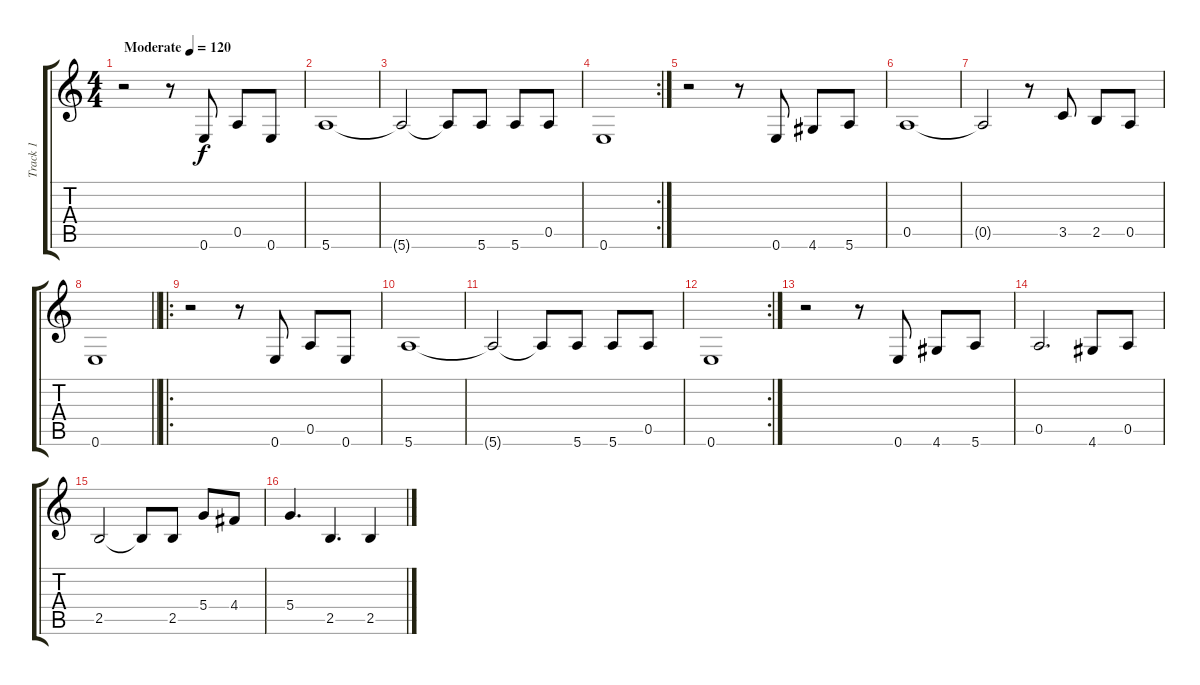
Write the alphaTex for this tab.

\track ("Track 1" "Track 1") {instrument acousticguitarsteel}
\staff {score tabs}
\tuning (E4 B3 G3 D3 A2 E2) {hide}
\ts (4 4)
\tempo (120 "Moderate")
\clef g2
\ks c
r.2{dy f instrument acousticguitarsteel} r.8 0.6.8 0.5.8 0.6.8 |
5.6.1 |
5.6{t}.2 5.6{t}.8 5.6.8 5.6.8 0.5.8 |
\rc 2
0.6.1 |
r.2 r.8 0.6.8 4.6.8 5.6.8 |
0.5.1 |
0.5{t}.2 r.8 3.5.8 2.5.8 0.5.8 |
\barLineRight lightlight
0.6.1 |
\ro
r.2 r.8 0.6.8 0.5.8 0.6.8 |
5.6.1 |
5.6{t}.2 5.6{t}.8 5.6.8 5.6.8 0.5.8 |
\rc 2
0.6.1 |
r.2 r.8 0.6.8 4.6.8 5.6.8 |
0.5.2{d} 4.6.8 0.5.8 |
2.5.2 2.5{t}.8 2.5.8 5.4.8 4.4.8 |
5.4.4{d} 2.5.4{d} 2.5.4
